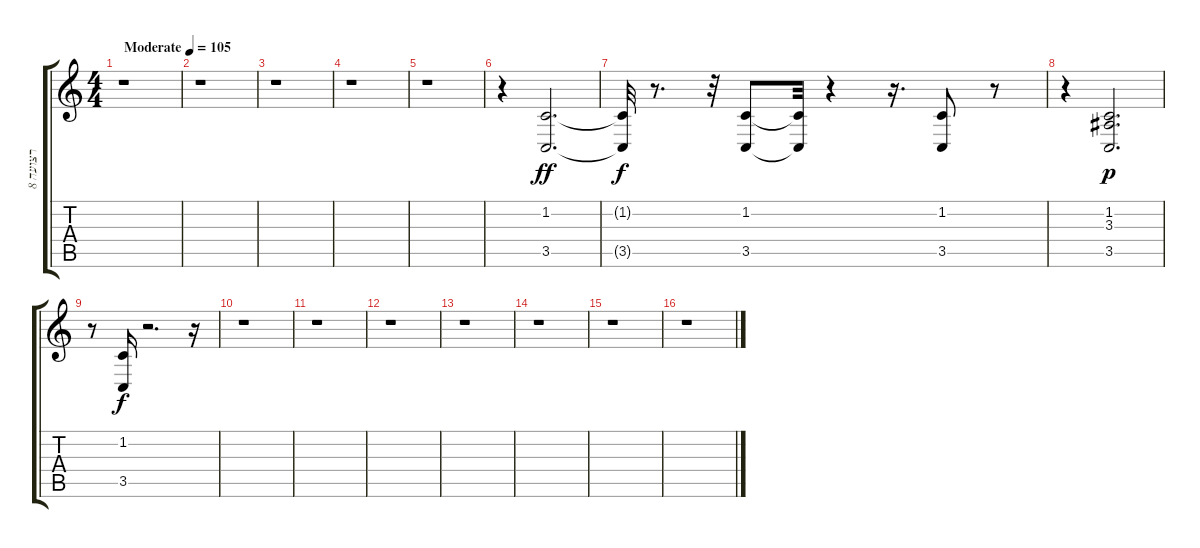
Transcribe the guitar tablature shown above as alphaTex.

\track ("רצועה 8" "רצועה 8") {instrument brasssection}
\staff {score tabs}
\tuning (E4 B3 G3 D3 A2 E2) {hide}
\ts (4 4)
\tempo (105 "Moderate")
\clef g2
\ks c
r.1{dy ff instrument brasssection} |
r.1 |
r.1 |
r.1 |
r.1 |
r.4 (1.2 3.5).2{d} |
(1.2{t} 3.5{t}).32{dy f} r.8{d} r.32 (1.2 3.5).8 (1.2{t} 3.5{t}).32 r.4 r.16{d} (1.2 3.5).8 r.8 |
r.4 (1.2 3.3 3.5).2{d dy p} |
r.8 (1.2 3.5).16{dy f} r.2{d} r.16 |
r.1 |
r.1 |
r.1 |
r.1 |
r.1 |
r.1 |
r.1
